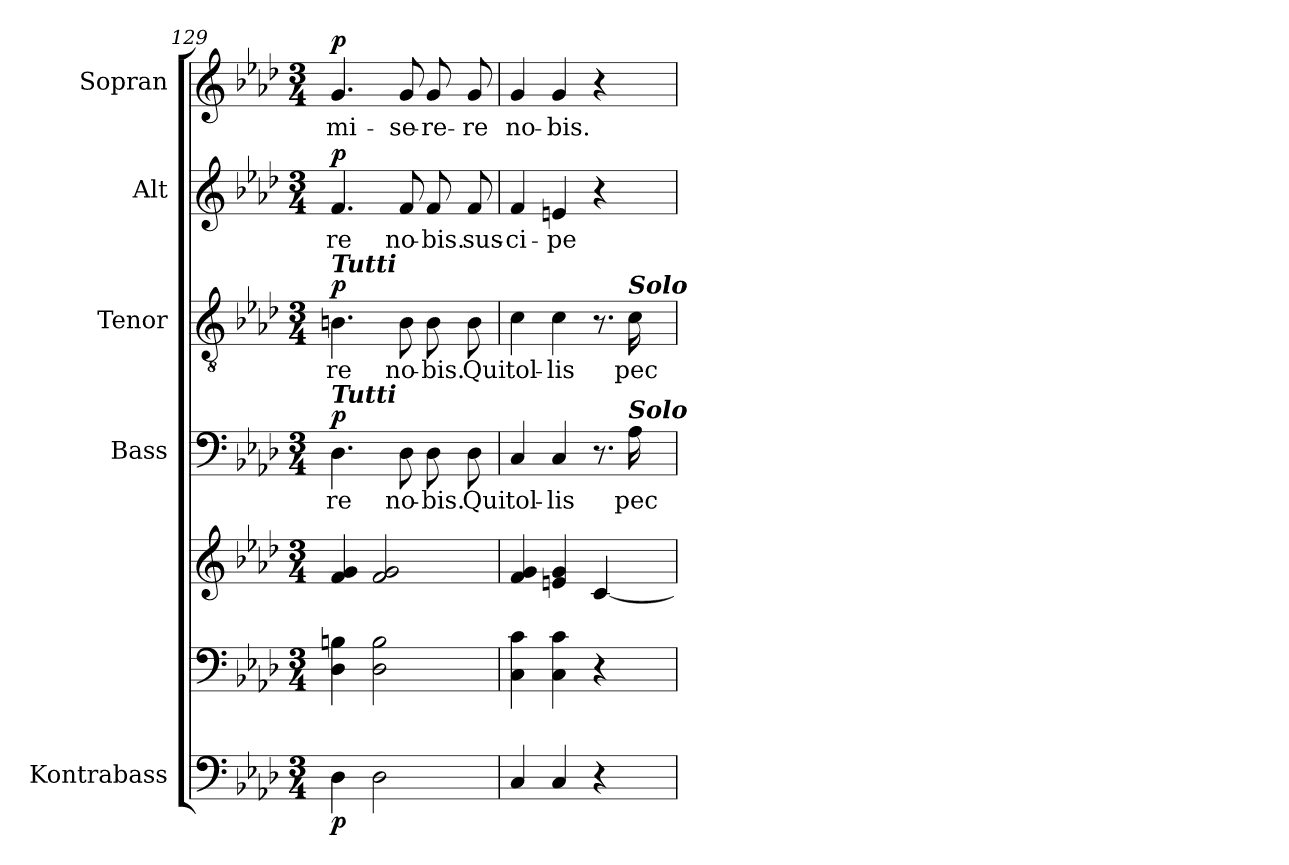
**kern	**dynam	**kern	**kern	**kern	**text	**dynam	**kern	**text	**dynam	**kern	**text	**dynam	**kern	**text	**dynam
*part6	*part6	*part5	*part5	*part4	*part4	*part4	*part3	*part3	*part3	*part2	*part2	*part2	*part1	*part1	*part1
*staff7	*staff7	*staff6	*staff5	*staff4	*staff4	*staff4	*staff3	*staff3	*staff3	*staff2	*staff2	*staff2	*staff1	*staff1	*staff1
*I"Kontrabass	*	*	*	*I"Bass	*	*	*I"Tenor	*	*	*I"Alt	*	*	*I"Sopran	*	*
*I'Kb.	*	*	*	*I'B.	*	*	*I'T.	*	*	*I'A.	*	*	*I'S.	*	*
*clefF4	*	*clefF4	*clefG2	*clefF4	*	*	*clefGv2	*	*	*clefG2	*	*	*clefG2	*	*
*ITrd7c12	*	*	*	*	*	*	*	*	*	*	*	*	*	*	*
*k[b-e-a-d-]	*	*k[b-e-a-d-]	*k[b-e-a-d-]	*k[b-e-a-d-]	*	*	*k[b-e-a-d-]	*	*	*k[b-e-a-d-]	*	*	*k[b-e-a-d-]	*	*
*A-:	*	*A-:	*A-:	*A-:	*	*	*A-:	*	*	*A-:	*	*	*A-:	*	*
*M3/4	*	*M3/4	*M3/4	*M3/4	*	*	*M3/4	*	*	*M3/4	*	*	*M3/4	*	*
=129	=129	=129	=129	=129	=129	=129	=129	=129	=129	=129	=129	=129	=129	=129	=129
!	!	!	!	!	!	!	!LO:TX:a:Bi:t=Tutti	!	!	!	!	!	!	!	!
!	!	!	!	!LO:TX:a:Bi:t=Tutti	!	!	!	!	!	!	!	!	!	!	!
!	!LO:DY:b	!	!	!	!LO:LY:b	!LO:DY:a	!	!LO:LY:b	!LO:DY:a	!	!LO:LY:b	!LO:DY:a	!	!LO:LY:b	!LO:DY:a
4DD-\	p	4D-\ 4Bn\	4f/ 4g/	4.D-\	-re	p	4.Bn\	-re	p	4.f/	-re	p	4.g/	mi-	p
2DD-\	.	2D-\ 2B\	2f/ 2g/	.	.	.	.	.	.	.	.	.	.	.	.
!	!	!	!	!	!LO:LY:b	!	!	!LO:LY:b	!	!	!LO:LY:b	!	!	!LO:LY:b	!
.	.	.	.	8D-\	no-	.	8B\	no-	.	8f/	no-	.	8g/	-se-	.
!	!	!	!	!	!LO:LY:b	!	!	!LO:LY:b	!	!	!LO:LY:b	!	!	!LO:LY:b	!
.	.	.	.	8D-\	-bis.	.	8B\	-bis.	.	8f/	-bis.	.	8g/	-re-	.
!	!	!	!	!	!LO:LY:b	!	!	!LO:LY:b	!	!	!LO:LY:b	!	!	!LO:LY:b	!
.	.	.	.	8D-\	Qui	.	8B\	Qui	.	8f/	sus-	.	8g/	-re	.
=130	=130	=130	=130	=130	=130	=130	=130	=130	=130	=130	=130	=130	=130	=130	=130
!	!	!	!	!	!LO:LY:b	!	!	!LO:LY:b	!	!	!LO:LY:b	!	!	!LO:LY:b	!
4CC/	.	4C\ 4c\	4f/ 4g/	4C/	tol-	.	4c\	tol-	.	4f/	-ci-	.	4g/	no-	.
!	!	!	!	!	!LO:LY:b	!	!	!LO:LY:b	!	!	!LO:LY:b	!	!	!LO:LY:b	!
4CC/	.	4C\ 4c\	4en/ 4g/	4C/	-lis	.	4c\	-lis	.	4en/	-pe	.	4g/	-bis.	.
4r	.	4r	[4c/	8.r	.	.	8.r	.	.	4r	.	.	4r	.	.
!	!	!	!	!	!	!	!LO:TX:a:Bi:t=Solo	!	!	!	!	!	!	!	!
!	!	!	!	!LO:TX:a:Bi:t=Solo	!	!	!	!	!	!	!	!	!	!	!
!	!	!	!	!	!LO:LY:b	!	!	!LO:LY:b	!	!	!	!	!	!	!
.	.	.	.	16A-\	pec-	.	16c\	pec-	.	.	.	.	.	.	.
=	=	=	=	=	=	=	=	=	=	=	=	=	=	=	=
*-	*-	*-	*-	*-	*-	*-	*-	*-	*-	*-	*-	*-	*-	*-	*-
